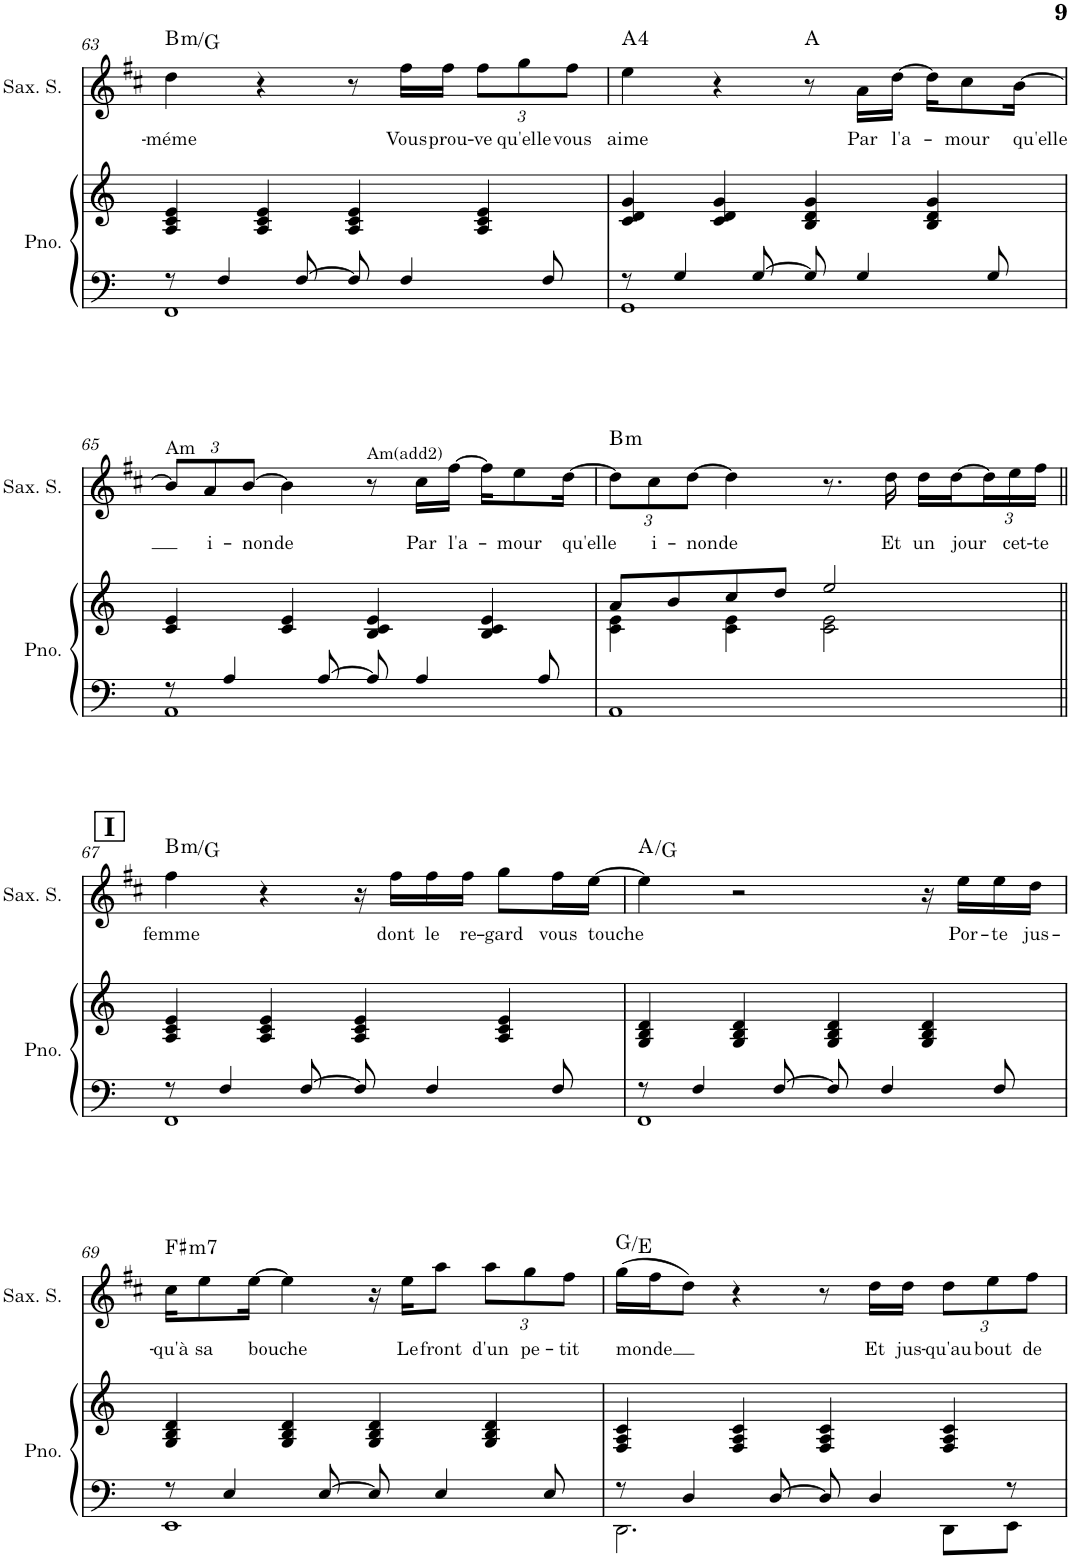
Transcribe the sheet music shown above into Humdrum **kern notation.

**kern	**kern	**kern	**text	**harte
*part2	*part2	*part1	*part1	*part1
*staff3	*staff2	*staff1	*staff1	*
*I"Piano	*	*I"Saxophone soprano	*	*
*I'Pno.	*	*I'Sax. S.	*	*
*clefG2	*clefG2	*clefG2	*	*
*	*	*Trd1c2	*	*
*k[]	*k[]	*k[f#c#]	*	*
*M4/4	*M4/4	*M4/4	*	*
=62	=62	=62	=62	=62
*^	*	*	*	*
!	!	!	!	!LO:LY:b	!
8r	2.DD\	4F/ 4A/ 4c/	(>16gg\LL	monde	G:maj/6
.	.	.	16ff#\J	.	.
4D/	.	.	8dd\J)	.	.
.	.	4F/ 4A/ 4c/	4r	.	.
[8D/	.	.	.	.	.
8D/]	.	4F/ 4A/ 4c/	8r	.	.
!	!	!	!	!LO:LY:b	!
4D/	.	.	16dd\LL	Et	.
!	!	!	!	!LO:LY:b	!
.	.	.	16dd\JJ	jus-	.
*	*	*	*Xbrackettup	*	*
!	!	!	!	!LO:LY:b	!
.	8DD\L	4F/ 4A/ 4c/	12dd\L	-qu'au	.
!	!	!	!	!LO:LY:b	!
.	.	.	12ee\	bout	.
8r	8EE\J	.	.	.	.
!	!	!	!	!LO:LY:b	!
.	.	.	12ff#\J	d'elle-	.
!!LO:PB:g=z
=63	=63	=63	=63	=63	=63
!	!	!	!	!LO:LY:b	!LO:H:kt=m
8r	1FF	4A/ 4c/ 4e/	4dd\	-méme	B:min/b6
4F/	.	.	.	.	.
.	.	4A/ 4c/ 4e/	4r	.	.
[8F/	.	.	.	.	.
8F/]	.	4A/ 4c/ 4e/	8r	.	.
!	!	!	!	!LO:LY:b	!
4F/	.	.	16ff#\LL	Vous	.
!	!	!	!	!LO:LY:b	!
.	.	.	16ff#\JJ	prou-	.
!	!	!	!	!LO:LY:b	!
.	.	4A/ 4c/ 4e/	12ff#\L	-ve	.
!	!	!	!	!LO:LY:b	!
.	.	.	12gg\	qu'elle	.
8F/	.	.	.	.	.
!	!	!	!	!LO:LY:b	!
.	.	.	12ff#\J	vous	.
=64	=64	=64	=64	=64	=64
!	!	!	!	!LO:LY:b	!
8r	1GG	4c/ 4d/ 4g/	4ee\	aime	A:maj(4)
4G/	.	.	.	.	.
.	.	4c/ 4d/ 4g/	4r	.	.
[8G/	.	.	.	.	.
8G/]	.	4B/ 4d/ 4g/	8r	.	A:maj
!	!	!	!	!LO:LY:b	!
4G/	.	.	16a\LL	Par	.
!	!	!	!	!LO:LY:b	!
.	.	.	[16dd\JJ	l'a-	.
.	.	4B/ 4d/ 4g/	16dd\KL]	.	.
!	!	!	!	!LO:LY:b	!
.	.	.	8cc#\	-mour	.
8G/	.	.	.	.	.
!	!	!	!	!LO:LY:b	!
.	.	.	[16b\Jk	qu'elle	.
!!LO:LB:g=z
=65	=65	=65	=65	=65	=65
!	!	!	!LO:TX:a:t=Am	!	!
8r	1AA	4c/ 4e/	12b/L]	.	.
!	!	!	!	!LO:LY:b	!
.	.	.	12a/	i-	.
4A/	.	.	.	.	.
!	!	!	!	!LO:LY:b	!
.	.	.	[12b/J	-nonde	.
.	.	4c/ 4e/	4b\]	.	.
[8A/	.	.	.	.	.
!	!	!	!LO:TX:a:t=Am(add2)	!	!
8A/]	.	4B/ 4c/ 4e/	8r	.	.
!	!	!	!	!LO:LY:b	!
4A/	.	.	16cc#\LL	Par	.
!	!	!	!	!LO:LY:b	!
.	.	.	[16ff#\JJ	l'a-	.
.	.	4B/ 4c/ 4e/	16ff#\KL]	.	.
!	!	!	!	!LO:LY:b	!
.	.	.	8ee\	-mour	.
8A/	.	.	.	.	.
!	!	!	!	!LO:LY:b	!
.	.	.	[16dd\Jk	qu'elle	.
*v	*v	*	*	*	*
=66	=66	=66	=66	=66
*	*^	*	*	*
!	!	!	!	!	!LO:H:kt=m
1AA	8a/L	4c\ 4e\	12dd\L]	.	B:min
!	!	!	!	!LO:LY:b	!
.	.	.	12cc#\	i-	.
.	8b/	.	.	.	.
!	!	!	!	!LO:LY:b	!
.	.	.	[12dd\J	-nonde	.
.	8cc/	4c\ 4e\	4dd\]	.	.
.	8dd/J	.	.	.	.
.	2ee/	2c\ 2e\	8.r	.	.
!	!	!	!	!LO:LY:b	!
.	.	.	16dd\	Et	.
!	!	!	!	!LO:LY:b	!
.	.	.	16dd\LL	un	.
!	!	!	!	!LO:LY:b	!
.	.	.	[16dd\	jour	.
.	.	.	24dd\]	.	.
!	!	!	!	!LO:LY:b	!
.	.	.	24ee\	cet-	.
!	!	!	!	!LO:LY:b	!
.	.	.	24ff#\JJ	-te	.
*	*v	*v	*	*	*
!!LO:LB:g=z
!!LO:REH:place=s1:a:B:cj:fs=14:t=I
=67||	=67||	=67||	=67||	=67||
*^	*	*	*	*
!	!	!	!	!LO:LY:b	!LO:H:kt=m
8r	1FF	4A/ 4c/ 4e/	4ff#\	femme	B:min/b6
4F/	.	.	.	.	.
.	.	4A/ 4c/ 4e/	4r	.	.
[8F/	.	.	.	.	.
8F/]	.	4A/ 4c/ 4e/	16r	.	.
!	!	!	!	!LO:LY:b	!
.	.	.	16ff#\LL	dont	.
!	!	!	!	!LO:LY:b	!
4F/	.	.	16ff#\	le	.
!	!	!	!	!LO:LY:b	!
.	.	.	16ff#\JJ	re-	.
!	!	!	!	!LO:LY:b	!
.	.	4A/ 4c/ 4e/	8gg\L	-gard	.
!	!	!	!	!LO:LY:b	!
8F/	.	.	16ff#\L	vous	.
!	!	!	!	!LO:LY:b	!
.	.	.	[16ee\JJ	touche	.
=68	=68	=68	=68	=68	=68
8r	1FF	4G/ 4B/ 4d/	4ee\]	.	A:maj/b7
4F/	.	.	.	.	.
.	.	4G/ 4B/ 4d/	2r	.	.
[8F/	.	.	.	.	.
8F/]	.	4G/ 4B/ 4d/	.	.	.
4F/	.	.	.	.	.
.	.	4G/ 4B/ 4d/	16r	.	.
!	!	!	!	!LO:LY:b	!
.	.	.	16ee\LL	Por-	.
!	!	!	!	!LO:LY:b	!
8F/	.	.	16ee\	-te	.
!	!	!	!	!LO:LY:b	!
.	.	.	16dd\JJ	jus-	.
!!LO:LB:g=z
=69	=69	=69	=69	=69	=69
!	!	!	!	!LO:LY:b	!LO:H:kt=m7
8r	1EE	4G/ 4B/ 4d/	16cc#\KL	-qu'à	F#:min7
!	!	!	!	!LO:LY:b	!
.	.	.	8ee\	sa	.
4E/	.	.	.	.	.
!	!	!	!	!LO:LY:b	!
.	.	.	[16ee\Jk	bouche	.
.	.	4G/ 4B/ 4d/	4ee\]	.	.
[8E/	.	.	.	.	.
8E/]	.	4G/ 4B/ 4d/	16r	.	.
!	!	!	!	!LO:LY:b	!
.	.	.	16ee\KL	Le	.
!	!	!	!	!LO:LY:b	!
4E/	.	.	8aa\J	front	.
!	!	!	!	!LO:LY:b	!
.	.	4G/ 4B/ 4d/	12aa\L	d'un	.
!	!	!	!	!LO:LY:b	!
.	.	.	12gg\	pe-	.
8E/	.	.	.	.	.
!	!	!	!	!LO:LY:b	!
.	.	.	12ff#\J	-tit	.
*v	*v	*	*	*	*
=	=	=	=	=
*-	*-	*-	*-	*-
